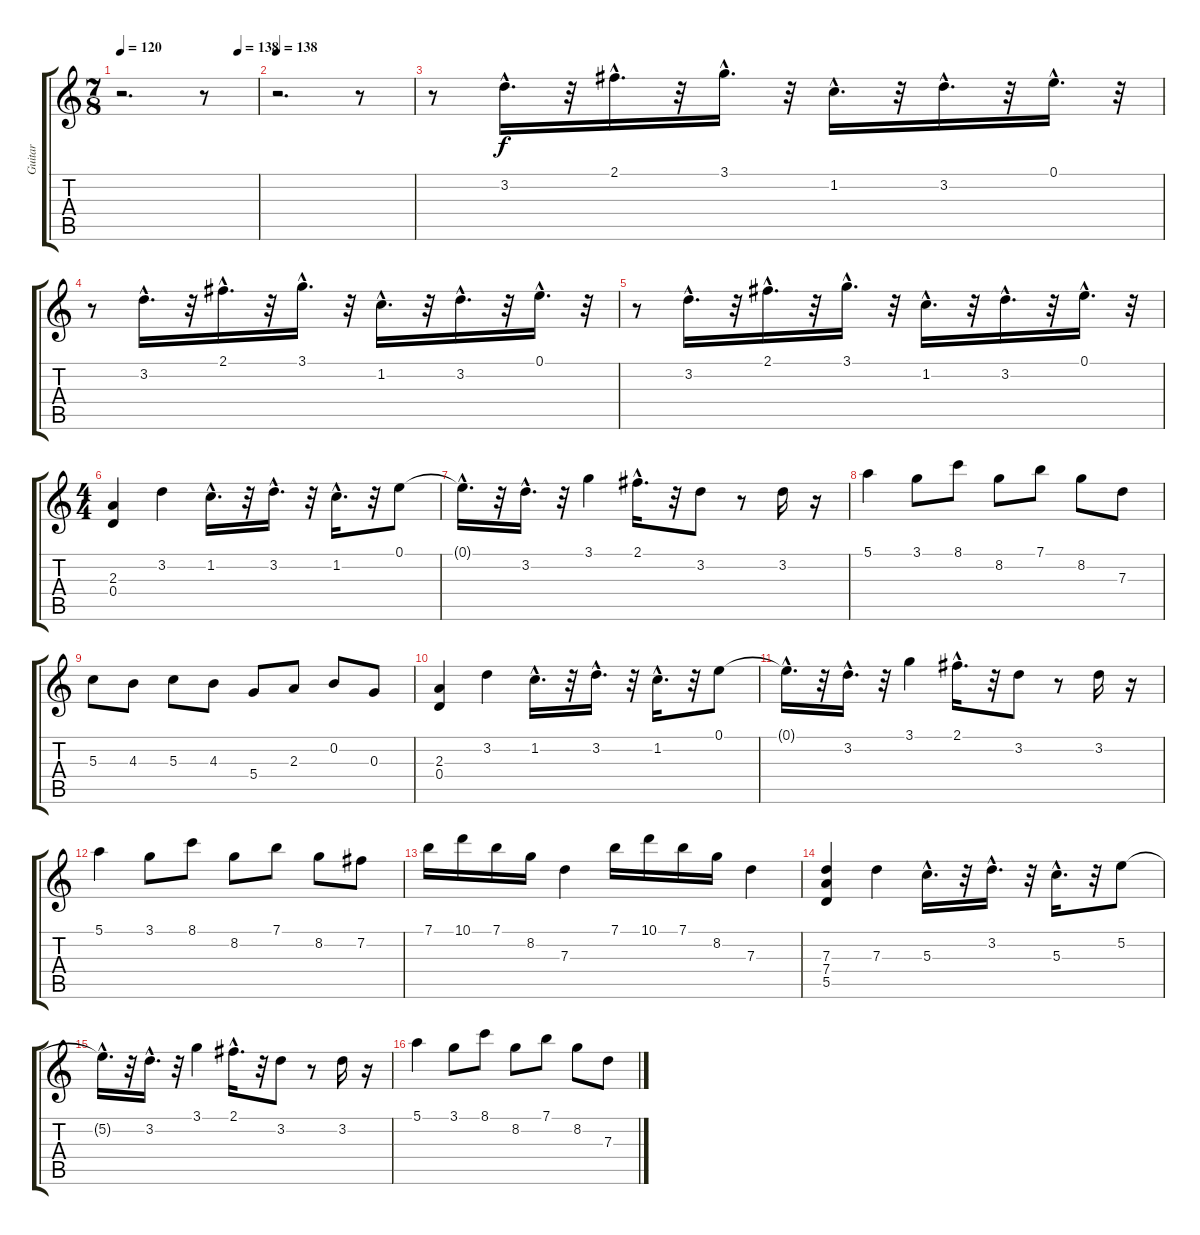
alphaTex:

\track ("Guitar" "Guitar") {instrument distortionguitar}
\staff {score tabs}
\tuning (E4 B3 G3 D3 A2 E2) {hide}
\ts (7 8)
\tempo 120
\tempo (138 0.8571428571428571)
\tempo 120
\clef g2
\ks c
r.2{d dy f instrument distortionguitar} r.8 |
\tempo 138
r.2{d} r.8 |
r.8 3.2{hac}.16{d} r.32 2.1{hac}.16{d} r.32 3.1{hac}.16{d} r.32 1.2{hac}.16{d} r.32 3.2{hac}.16{d} r.32 0.1{hac}.16{d} r.32 |
r.8 3.2{hac}.16{d} r.32 2.1{hac}.16{d} r.32 3.1{hac}.16{d} r.32 1.2{hac}.16{d} r.32 3.2{hac}.16{d} r.32 0.1{hac}.16{d} r.32 |
r.8 3.2{hac}.16{d} r.32 2.1{hac}.16{d} r.32 3.1{hac}.16{d} r.32 1.2{hac}.16{d} r.32 3.2{hac}.16{d} r.32 0.1{hac}.16{d} r.32 |
\ts (4 4)
(2.3 0.4).4{volume 14} 3.2.4 1.2{hac}.16{d} r.32 3.2{hac}.16{d} r.32 1.2{hac}.16{d} r.32 0.1.8 |
0.1{hac t}.16{d} r.32 3.2{hac}.16{d} r.32 3.1.4 2.1{hac}.16{d} r.32 3.2.8 r.8 3.2.16 r.16 |
5.1.4 3.1.8 8.1.8 8.2.8 7.1.8 8.2.8 7.3.8 |
5.3.8 4.3.8 5.3.8 4.3.8 5.4.8 2.3.8 0.2.8 0.3.8 |
(2.3 0.4).4 3.2.4 1.2{hac}.16{d} r.32 3.2{hac}.16{d} r.32 1.2{hac}.16{d} r.32 0.1.8 |
0.1{hac t}.16{d} r.32 3.2{hac}.16{d} r.32 3.1.4 2.1{hac}.16{d} r.32 3.2.8 r.8 3.2.16 r.16 |
5.1.4 3.1.8 8.1.8 8.2.8 7.1.8 8.2.8 7.2.8 |
7.1.16 10.1.16 7.1.16 8.2.16 7.3.4 7.1.16 10.1.16 7.1.16 8.2.16 7.3.4 |
(7.3 7.4 5.5).4 7.3.4 5.3{hac}.16{d} r.32 3.2{hac}.16{d} r.32 5.3{hac}.16{d} r.32 5.2.8 |
5.2{hac t}.16{d} r.32 3.2{hac}.16{d} r.32 3.1.4 2.1{hac}.16{d} r.32 3.2.8 r.8 3.2.16 r.16 |
5.1.4 3.1.8 8.1.8 8.2.8 7.1.8 8.2.8 7.3.8
